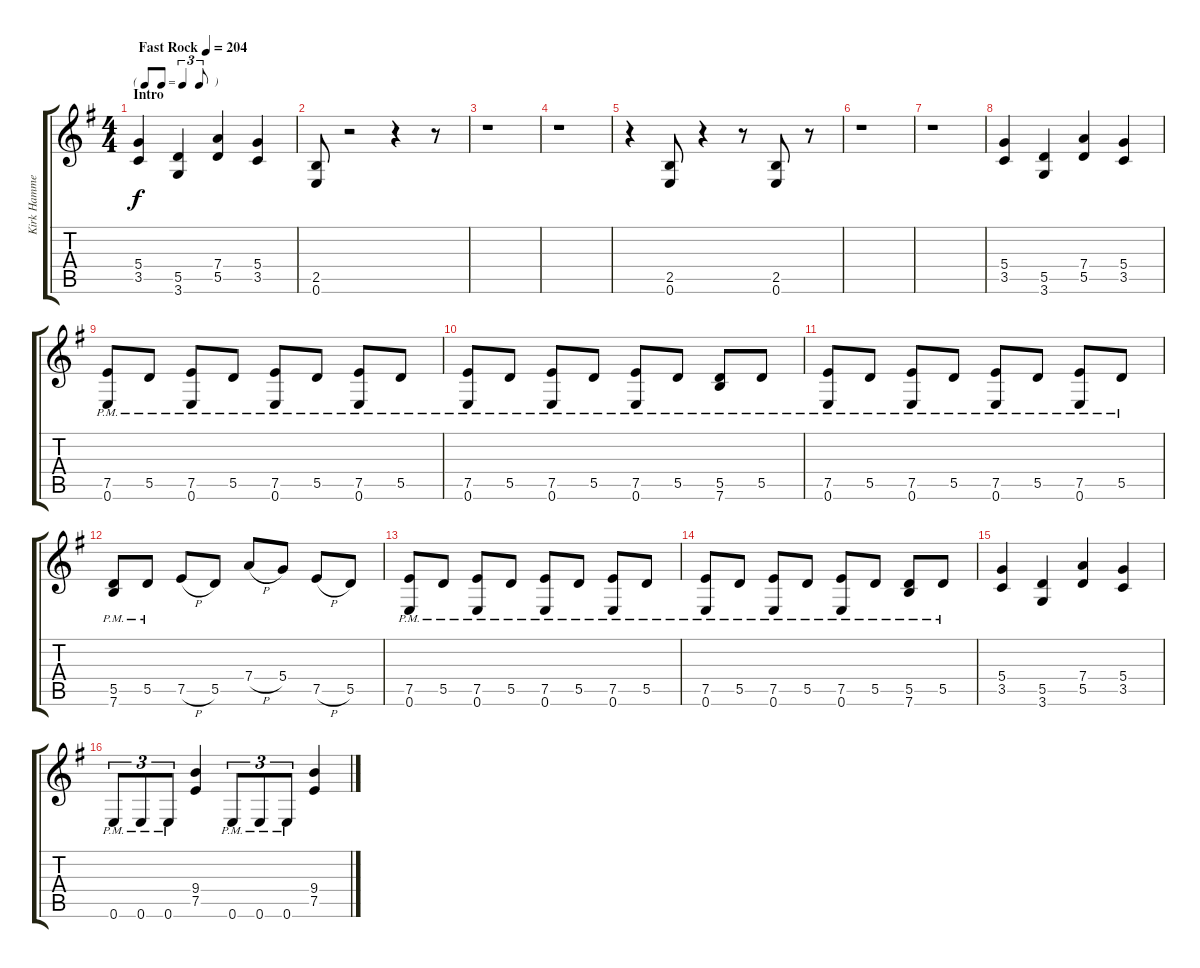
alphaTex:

\track ("Kirk Hammett" "Kirk Hamme") {instrument distortionguitar}
\staff {score tabs}
\tuning (E4 B3 G3 D3 A2 E2) {hide}
\ts (4 4)
\tf triplet8th
\section ("" "Intro")
\tempo (204 "Fast Rock")
\clef g2
\ks eminor
(5.4 3.5).4{dy f balance 3 instrument distortionguitar} (5.5 3.6).4 (7.4 5.5).4 (5.4 3.5).4 |
(2.5 0.6).8 r.2 r.4 r.8 |
r.1 |
r.1 |
r.4 (2.5 0.6).8 r.4 r.8 (2.5 0.6).8 r.8 |
r.1 |
r.1 |
(5.4 3.5).4 (5.5 3.6).4 (7.4 5.5).4 (5.4 3.5).4 |
(7.5{pm} 0.6{pm}).8 5.5{pm}.8 (7.5{pm} 0.6{pm}).8 5.5{pm}.8 (7.5{pm} 0.6{pm}).8 5.5{pm}.8 (7.5{pm} 0.6{pm}).8 5.5{pm}.8 |
(7.5{pm} 0.6{pm}).8 5.5{pm}.8 (7.5{pm} 0.6{pm}).8 5.5{pm}.8 (7.5{pm} 0.6{pm}).8 5.5{pm}.8 (5.5{pm} 7.6{pm}).8 5.5{pm}.8 |
(7.5{pm} 0.6{pm}).8 5.5{pm}.8 (7.5{pm} 0.6{pm}).8 5.5{pm}.8 (7.5{pm} 0.6{pm}).8 5.5{pm}.8 (7.5{pm} 0.6{pm}).8 5.5{pm}.8 |
(5.5{pm} 7.6{pm}).8 5.5{pm}.8 7.5{h}.8 5.5.8 7.4{h}.8 5.4.8 7.5{h}.8 5.5.8 |
(7.5{pm} 0.6{pm}).8 5.5{pm}.8 (7.5{pm} 0.6{pm}).8 5.5{pm}.8 (7.5{pm} 0.6{pm}).8 5.5{pm}.8 (7.5{pm} 0.6{pm}).8 5.5{pm}.8 |
(7.5{pm} 0.6{pm}).8 5.5{pm}.8 (7.5{pm} 0.6{pm}).8 5.5{pm}.8 (7.5{pm} 0.6{pm}).8 5.5{pm}.8 (5.5{pm} 7.6{pm}).8 5.5{pm}.8 |
(5.4 3.5).4 (5.5 3.6).4 (7.4 5.5).4 (5.4 3.5).4 |
0.6{pm}.8{tu (3 2)} 0.6{pm}.8{tu (3 2)} 0.6{pm}.8{tu (3 2)} (9.4 7.5).4 0.6{pm}.8{tu (3 2)} 0.6{pm}.8{tu (3 2)} 0.6{pm}.8{tu (3 2)} (9.4 7.5).4
